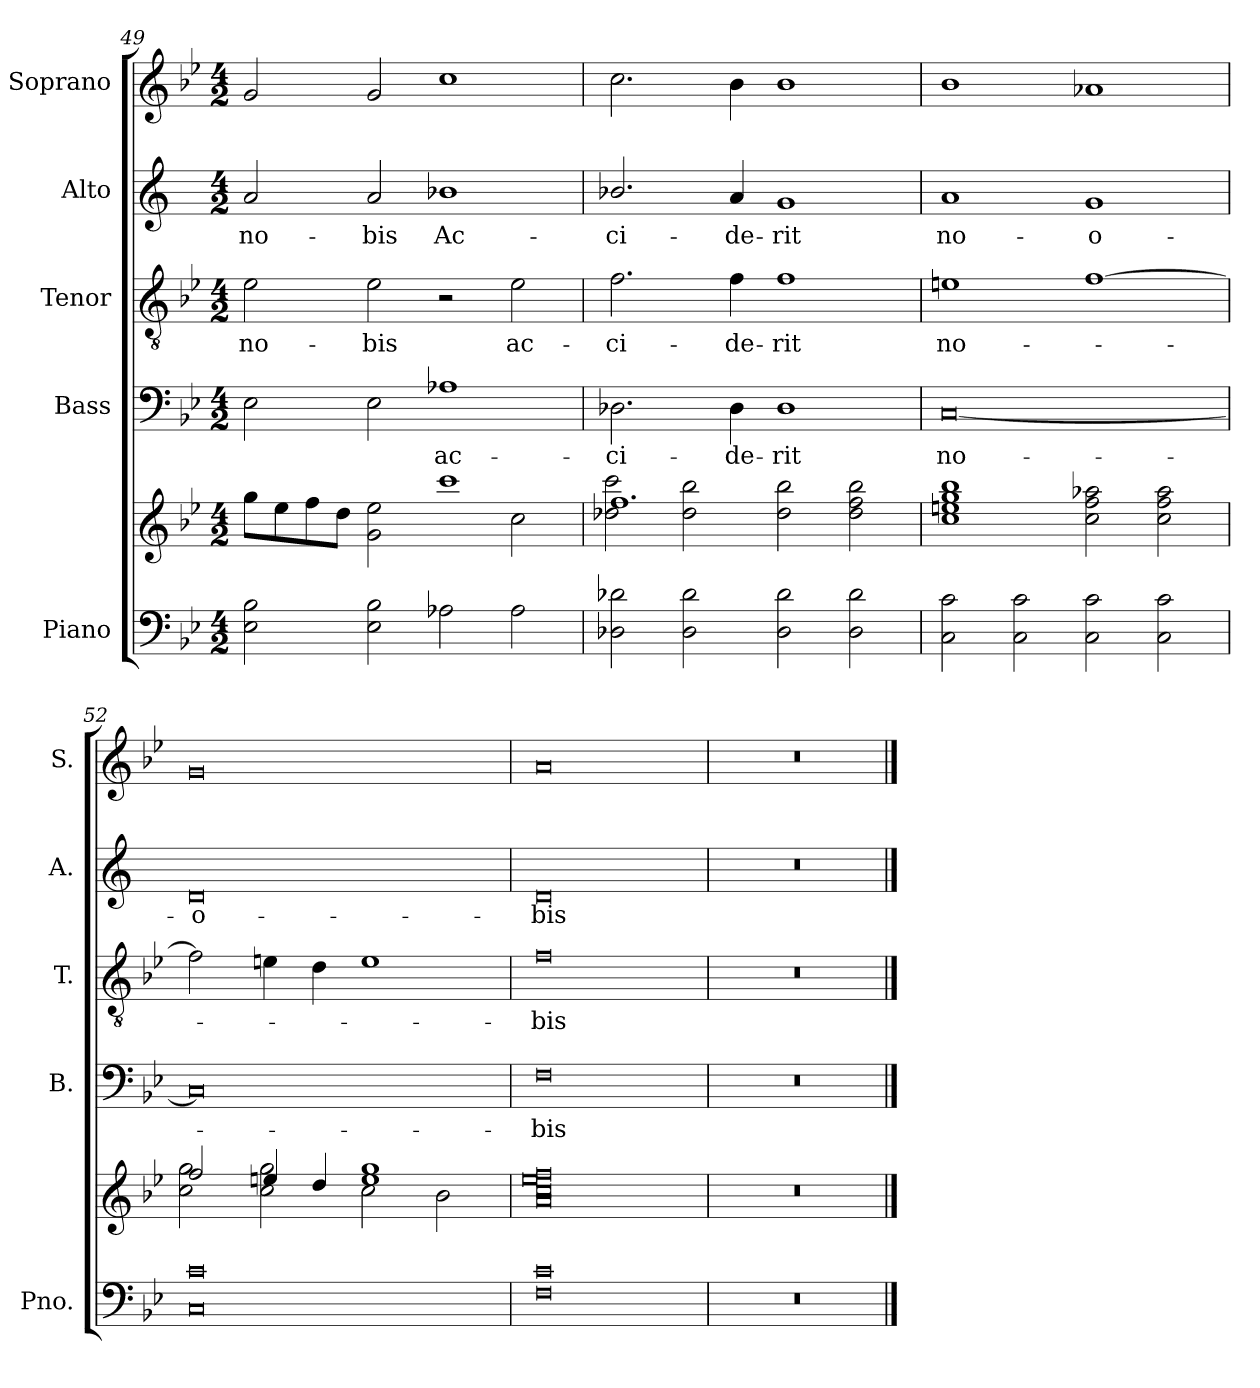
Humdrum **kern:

**kern	**kern	**kern	**text	**kern	**text	**kern	**text	**kern
*part5	*part5	*part4	*part4	*part3	*part3	*part2	*part2	*part1
*staff6	*staff5	*staff4	*staff4	*staff3	*staff3	*staff2	*staff2	*staff1
*I"Piano	*	*I"Bass	*	*I"Tenor	*	*I"Alto	*	*I"Soprano
*I'Pno.	*	*I'B.	*	*I'T.	*	*I'A.	*	*I'S.
!!LO:LB:g=z
*clefF4	*clefG2	*clefF4	*	*clefGv2	*	*clefG2	*	*clefG2
*	*	*	*	*	*	*ITrd1c2	*	*
*k[b-e-]	*k[b-e-]	*k[b-e-]	*	*k[b-e-]	*	*k[b-e-]	*	*k[b-e-]
*M4/2	*M4/2	*M4/2	*	*M4/2	*	*M4/2	*	*M4/2
=49	=49	=49	=49	=49	=49	=49	=49	=49
*	*^	*	*	*	*	*	*	*
!	!	!	!	!	!	!LO:LY:b	!	!LO:LY:b	!
2E-\ 2B-\	8gg\L	1.ryy	2E-\	.	2e-\	no-	2g/	no-	2g/
.	8ee-\	.	.	.	.	.	.	.	.
.	8ff\	.	.	.	.	.	.	.	.
.	8dd\J	.	.	.	.	.	.	.	.
!	!	!	!	!	!	!LO:LY:b	!	!LO:LY:b	!
2E-\ 2B-\	2g\ 2ee-\	.	2E-\	.	2e-\	-bis	2g/	-bis	2g/
!	!	!	!	!LO:LY:b	!	!	!	!LO:LY:b	!
2A-X\	1ccc	.	1A-X	ac-	2r	.	1a-X	Ac-	1cc
!	!	!	!	!	!	!LO:LY:b	!	!	!
2A-\	.	2cc\	.	.	2e-\	ac-	.	.	.
=50	=50	=50	=50	=50	=50	=50	=50	=50	=50
!	!	!	!	!LO:LY:b	!	!LO:LY:b	!	!LO:LY:b	!
2D-X\ 2d-X\	1.ff	2dd-X\ 2ccc\	2.D-X\	-ci-	2.f\	-ci-	2.a-X/	-ci-	2.cc\
2D-\ 2d-\	.	2dd-\ 2bb-\	.	.	.	.	.	.	.
!	!	!	!	!LO:LY:b	!	!LO:LY:b	!	!LO:LY:b	!
.	.	.	4D-\	-de-	4f\	-de-	4g/	-de-	4b-\
!	!	!	!	!LO:LY:b	!	!LO:LY:b	!	!LO:LY:b	!
2D-\ 2d-\	.	2dd-\ 2bb-\	1D-	-rit	1f	-rit	1f	-rit	1b-
2D-\ 2d-\	2dd-\ 2ff\ 2bb-\	2ryy	.	.	.	.	.	.	.
=51	=51	=51	=51	=51	=51	=51	=51	=51	=51
!	!	!	!	!LO:LY:b	!	!LO:LY:b	!	!LO:LY:b	!
*	*v	*v	*	*	*	*	*	*	*
2C\ 2c\	1cc 1een 1gg 1bb-	[0C	no-	1en	no-	1g	no-	1b-
2C\ 2c\	.	.	.	.	.	.	.	.
!	!	!	!	!	!	!	!LO:LY:b	!
2C\ 2c\	2cc\ 2ff\ 2aa-X\	.	.	[1f	.	1f	-o-	1a-X
2C\ 2c\	2cc\ 2ff\ 2aa-\	.	.	.	.	.	.	.
=52	=52	=52	=52	=52	=52	=52	=52	=52
*	*^	*	*	*	*	*	*	*
!	!	!	!	!	!	!	!	!LO:LY:b	!
0C 0c	2ff/	2cc\ 2gg\	0C]	.	2f\]	.	0c	-o-	0g
.	4een/	2cc\ 2gg\	.	.	4en\	.	.	.	.
.	4dd/	.	.	.	4d\	.	.	.	.
.	1ee 1gg	2cc\	.	.	1e	.	.	.	.
.	.	2b-\	.	.	.	.	.	.	.
=53	=53	=53	=53	=53	=53	=53	=53	=53	=53
!	!	!	!	!LO:LY:b	!	!LO:LY:b	!	!LO:LY:b	!
*	*v	*v	*	*	*	*	*	*	*
0F 0c	0a 0cc 0ee- 0ff	0F	-bis	0f	-bis	0c	-bis	0a
!!LO:PB:g=z
=54	=54	=54	=54	=54	=54	=54	=54	=54
0r	0r	0r	.	0r	.	0r	.	0r
==	==	==	==	==	==	==	==	==
*-	*-	*-	*-	*-	*-	*-	*-	*-
